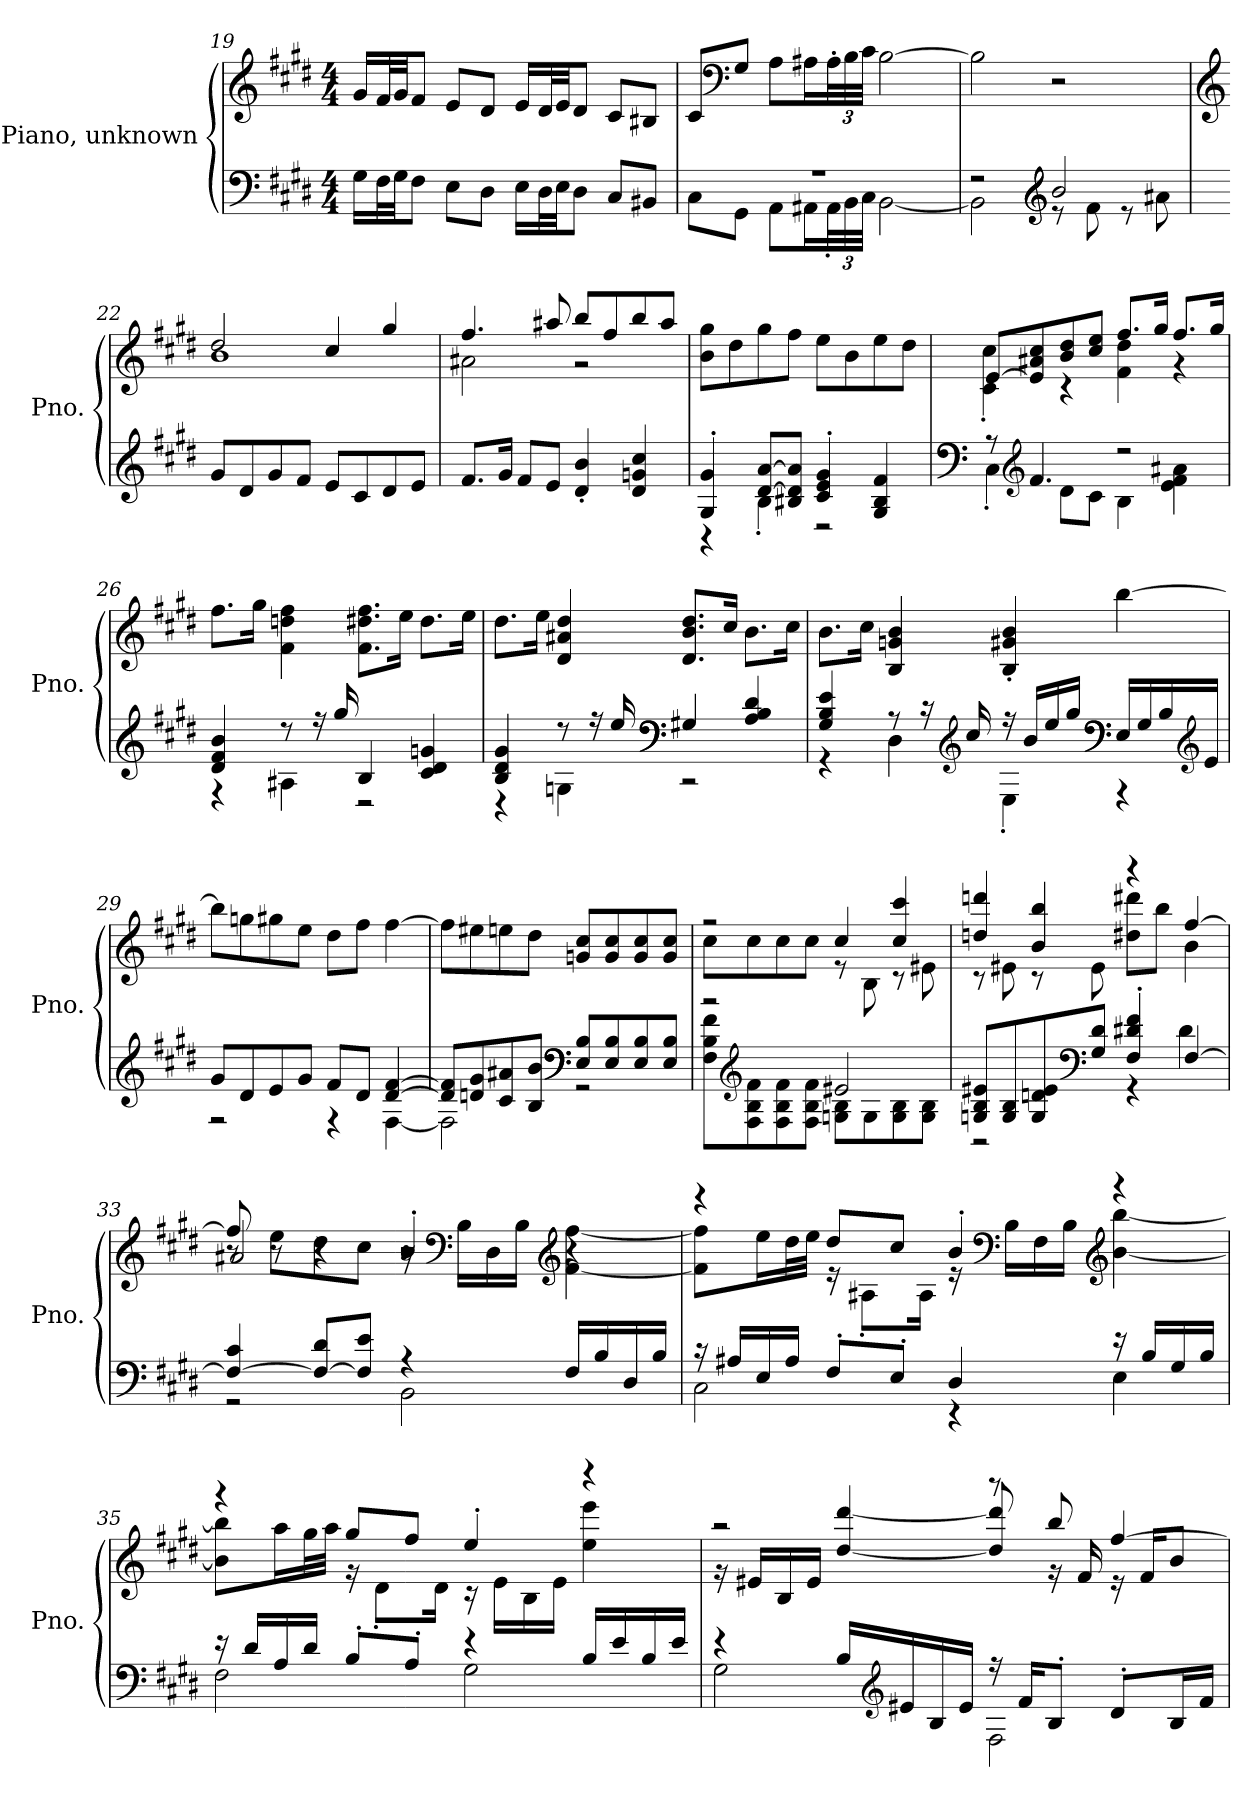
**kern	**kern
*part1	*part1
*staff2	*staff1
*I"Piano, unknown	*
*I'Pno.	*
*clefF4	*clefG2
*k[f#c#g#d#]	*k[f#c#g#d#]
*M4/4	*M4/4
=19	=19
16G#\LL	16g#/LL
32F#\L	32f#/L
32G#\JJ	32g#/JJ
8F#\J	8f#/J
8E\L	8e/L
8D#\J	8d#/J
16E\LL	16e/LL
32D#\L	32d#/L
32E\JJ	32e/JJ
8D#\J	8d#/J
8C#/L	8c#/L
8BB#X/J	8B#X/J
!!LO:PB:g=z
=20	=20
*^	*
1r	8C#\L	8c#/L
*	*	*clefF4
.	8GG#\J	8G#/J
.	8AA\L	8A\L
.	16AA#X\L	16A#X\L
*	*Xbrackettup	*Xbrackettup
.	48AA#'\L	48A#'\L
.	48BB\	48B\
.	48C#\JJJ	48c#\JJJ
.	[2BB\	[2B\
=21	=21	=21
2r	2BB\]	2B\]
*clefG2	*	*
2b/	8r	2r
.	8f#\	.
.	8r	.
.	8a#X\	.
*v	*v	*
=22	=22
*	*clefG2
*	*^
8g#/L	2dd#/	1b
8d#/	.	.
8g#/	.	.
8f#/J	.	.
8e/L	4cc#/	.
8c#/	.	.
8d#/	4gg#/	.
8e/J	.	.
=23	=23	=23
8.f#/L	4.ff#/	2a#X\
16g#/Jk	.	.
8f#/L	.	.
8e/J	8aa#X/	.
4d#/' 4b/'	8bb/L	2r
.	8ff#/	.
4d#/ 4gn/ 4cc#/	8bb/	.
.	8aa#/J	.
*	*v	*v
!!LO:LB:g=z
=24	=24
*^	*
4G#/' 4g#/'	4r	8b\ 8gg#\L
.	.	8dd#\
[8d#/ [8a/L	4B'\	8gg#\
8B#X/ 8d#/] 8a/]J	.	8ff#\J
4c#/' 4e/' 4g#/'	2r	8ee\L
.	.	8b\
4G#/ 4B#/ 4f#/	.	8ee\
.	.	8dd#\J
=25	=25	=25
*clefF4	*	*
*	*	*^
8r	4C#'\	[8e/L	4c#\' 4cc#\'
*clefG2	*	*	*
4.f#/	.	8e/] 8a#X/ 8cc#/	.
.	8d#\L	8b/ 8dd#/	4r
.	8c#\J	8cc#/ 8ee/J	.
2r	4B\	8.ff#/L	4f#\ 4dd#\
.	.	16gg#/Jk	.
.	4e\ 4f#\ 4a#X\	8.ff#/L	4r
.	.	16gg#/Jk	.
*	*	*v	*v
=26	=26	=26
4d#/ 4f#/ 4b/	4r	8.ff#\L
.	.	16gg#\Jk
8r	4A#X\	4f#\ 4ddn\ 4ff#\
16r	.	.
16gg#/	.	.
4B/	2r	8.f#\ 8.dd#X\ 8.ff#\L
.	.	16ee\Jk
4c#/ 4d#/ 4gn/	.	8.dd#\L
.	.	16ee\Jk
!!LO:LB:g=z
=27	=27	=27
4B/ 4d#/ 4g#/	4r	8.dd#\L
.	.	16ee\Jk
8r	4Gn\	4d#/ 4a#X/ 4dd#/
16r	.	.
16ee/	.	.
*clefF4	*	*
4G#X/	2r	8.d#/ 8.b/ 8.dd#/L
.	.	16cc#/Jk
4A/ 4B/ 4d#/	.	8.b\L
.	.	16cc#\Jk
=28	=28	=28
4G#/ 4B/ 4e/	4r	8.b\L
.	.	16cc#\Jk
8r	4D#\	4B/ 4gn/ 4b/
16r	.	.
*clefG2	*	*
16cc#/	.	.
16r	4E'\	4B/' 4g#X/' 4b/'
16b/LL	.	.
16ee/	.	.
16gg#/JJ	.	.
*clefF4	*	*
16E/LL	4r	[4bb\
16G#/	.	.
16B/	.	.
*clefG2	*	*
16e/JJ	.	.
=29	=29	=29
8g#/L	2r	8bb\L]
8d#/	.	8ggn\
8e/	.	8gg#X\
8g#/J	.	8ee\J
8f#/L	4r	8dd#\L
8d#/J	.	8ff#\J
[4d#/ [4f#/	[4F#\	[4ff#\
!!LO:LB:g=z
=30	=30	=30
8d#/] 8f#/]L	2F#\]	8ff#\L]
8dn/ 8g#/	.	8ee#X\
8c#/ 8a#X/	.	8een\
8B/ 8b/J	.	8dd#\J
*clefF4	*	*
8E/ 8B/L	2r	8gn/ 8cc#/L
8E/ 8B/	.	8g/ 8cc#/
8E/ 8B/	.	8g/ 8cc#/
8E/ 8B/J	.	8g/ 8cc#/J
=31	=31	=31
*	*	*^
2r	8F#\ 8B\ 8f#\L	2r	8cc#\L
*clefG2	*	*	*
.	8F#\ 8B\ 8f#\	.	8cc#\
.	8F#\ 8B\ 8f#\	.	8cc#\
.	8F#\ 8B\ 8f#\J	.	8cc#\J
2e#X/	8Gn\ 8B\L	4cc#/	8r
.	8G\	.	8B\
.	8G\ 8B\	4cc#/ 4ccc#/	8r
.	8G\ 8B\J	.	8e#X\
=32	=32	=32	=32
8Gn/ 8B/ 8e#X/L	2r	4ddn/ 4dddn/	8r
8G/ 8B/	.	.	8e#X\
8G/ 8dn/ 8e#/	.	4b/ 4bb/	8r
*clefF4	*	*	*
8G/ 8d/J	.	.	8e#\
4F#/' 4d#X/' 4f#/'	4r	4r	8dd#X\ 8ddd#X\L
.	.	.	8bb\J
[4F#/	4d#\	[4ff#/	4b\
!!LO:LB:g=z
=33	=33	=33	=33
*	*	*	*^
4F#/_ 4c#/	2r	8ff#/]	8r	2a#X/
.	.	8r	8ee\L	.
8F#/_ 8d#/L	.	4r	8dd#\	.
8F#/] 8e/J	.	.	8cc#\J	.
4r	2BB\	4b'/	16r	2r
*	*	*clefF4	*	*
.	.	.	16B\LL	.
.	.	.	16D#\	.
.	.	.	16B\JJ	.
*	*	*clefG2	*	*
16F#/LL	.	4r	[4f#\ [4ff#\	.
16B/	.	.	.	.
16D#/	.	.	.	.
16B/JJ	.	.	.	.
*	*	*	*v	*v
=34	=34	=34	=34
16r	2C#\	4r	8f#\] 8ff#\]L
16A#X/LL	.	.	.
16E/	.	.	16ee\L
16A#/JJ	.	.	32dd#\L
.	.	.	32ee\JJJ
8F#'/L	.	8dd#/L	16r
.	.	.	8A#X'\L
8E'/J	.	8cc#/J	.
.	.	.	16A#\Jk
4D#/	4r	4b'/	16r
*	*	*clefF4	*
.	.	.	16B\LL
.	.	.	16F#\
.	.	.	16B\JJ
*	*	*clefG2	*
16r	4E\	4r	[4b\ [4bb\
16B/LL	.	.	.
16G#/	.	.	.
16B/JJ	.	.	.
!!LO:LB:g=z	!!
=35	=35	=35	=35
16r	2F#\	4r	8b\] 8bb\]L
16d#/LL	.	.	.
16A/	.	.	16aa\L
16d#/JJ	.	.	32gg#\L
.	.	.	32aa\JJJ
8B'/L	.	8gg#/L	16r
.	.	.	8d#'\L
8A'/J	.	8ff#/J	.
.	.	.	16d#\Jk
4r	2G#\	4ee'/	16r
.	.	.	16e\LL
.	.	.	16B\
.	.	.	16e\JJ
16B/LL	.	4r	4ee\ 4eee\
16e/	.	.	.
16B/	.	.	.
16e/JJ	.	.	.
=36	=36	=36	=36
4r	2G#\	2r	16r
.	.	.	16e#X/LL
.	.	.	16B/
.	.	.	16e#/JJ
16B/LL	.	.	[4dd#/ [4ddd#/
*clefG2	*	*	*
16e#X/	.	.	.
16B/	.	.	.
16e#/JJ	.	.	.
16r	2F#\	8r	8dd#/] 8ddd#/]
16f#/KL	.	.	.
8B'/J	.	8bb/	16r
.	.	.	16f#/
8d#'/L	.	[4ff#/	16r
.	.	.	16f#/KL
16B/L	.	.	8b/J
16f#/JJ	.	.	.
*v	*v	*	*
*	*v	*v
=	=
*-	*-
